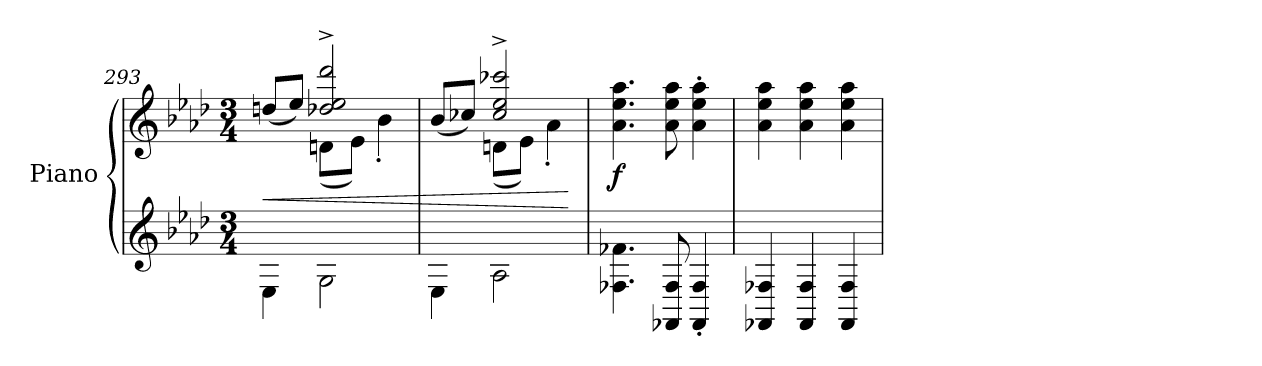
**kern	**kern	**dynam
*part1	*part1	*part1
*staff2	*staff1	*staff1/2
*I"Piano	*	*
*I'Pno.	*	*
*clefG2	*clefG2	*
*k[b-e-a-d-]	*k[b-e-a-d-]	*
*M3/4	*M3/4	*
=293	=293	=293
!	!LO:TX:b:i:t=cresc.	!
!	!	!LO:HP:b
*	*^	*
4E-\	(8ddn/L	4ryy	<
.	8ee-/J)	.	.
2G\	2dd-X/^ 2ee-/^ 2ddd-/^	(8dn\L	.
.	.	8e-\J)	.
.	.	4b-'\	.
=294	=294	=294	=294
4E-\	(8b-/L	4ryy	.
.	8cc-X/J)	.	.
2A-\	2cc-/^ 2ee-/^ 2ccc-X/^	(8dn\L	.
.	.	8e-\J)	.
.	.	4a-'\	.
*	*v	*v	*
.	.	[
=295	=295	=295
!	!	!LO:DY:b
4.F-X\ 4.f-X\	4.a-\ 4.ee-\ 4.aa-\	f
8FF-X/ 8F-/	8a-\ 8ee-\ 8aa-\	.
4FF-/' 4F-/'	4a-\' 4ee-\' 4aa-\'	.
=296	=296	=296
4FF-X/ 4F-X/	4a-\ 4ee-\ 4aa-\	.
4FF-/ 4F-/	4a-\ 4ee-\ 4aa-\	.
4FF-/ 4F-/	4a-\ 4ee-\ 4aa-\	.
=	=	=
*-	*-	*-
